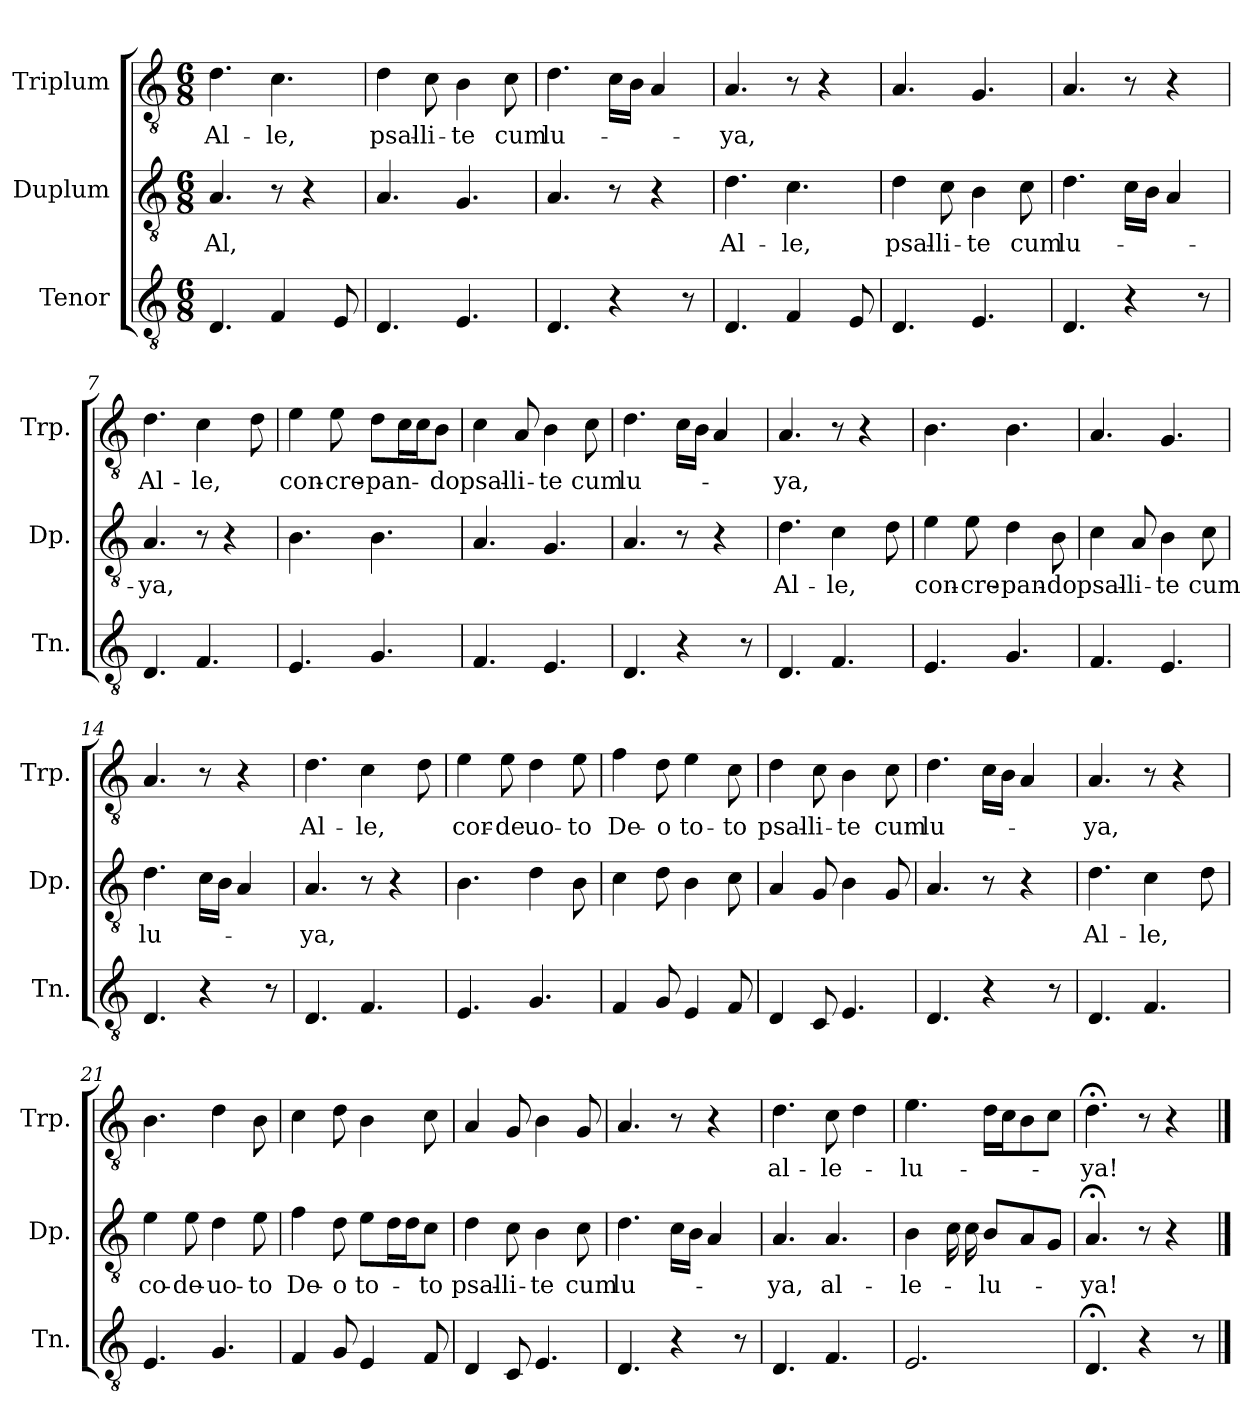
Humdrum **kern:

**kern	**kern	**text	**kern	**text
*part3	*part2	*part2	*part1	*part1
*staff3	*staff2	*staff2	*staff1	*staff1
*I"Tenor	*I"Duplum	*	*I"Triplum	*
*I'Tn.	*I'Dp.	*	*I'Trp.	*
*clefGv2	*clefGv2	*	*clefGv2	*
*k[]	*k[]	*	*k[]	*
*M6/8	*M6/8	*	*M6/8	*
=1	=1	=1	=1	=1
!	!	!LO:LY:b	!	!LO:LY:b
4.D/	4.A/	Al,	4.d\	Al-
!	!	!	!	!LO:LY:b
4F/	8r	.	4.c\	-le,
.	4r	.	.	.
8E/	.	.	.	.
=2	=2	=2	=2	=2
!	!	!	!	!LO:LY:b
4.D/	4.A/	.	4d\	psal-
!	!	!	!	!LO:LY:b
.	.	.	8c\	-li-
!	!	!	!	!LO:LY:b
4.E/	4.G/	.	4B\	-te
!	!	!	!	!LO:LY:b
.	.	.	8c\	cum
=3	=3	=3	=3	=3
!	!	!	!	!LO:LY:b
4.D/	4.A/	.	4.d\	lu-
4r	8r	.	16c\LL	.
.	.	.	16B\JJ	.
.	4r	.	4A/	.
8r	.	.	.	.
=4	=4	=4	=4	=4
!	!	!LO:LY:b	!	!LO:LY:b
4.D/	4.d\	Al-	4.A/	-ya,
!	!	!LO:LY:b	!	!
4F/	4.c\	-le,	8r	.
.	.	.	4r	.
8E/	.	.	.	.
=5	=5	=5	=5	=5
!	!	!LO:LY:b	!	!
4.D/	4d\	psal-	4.A/	.
!	!	!LO:LY:b	!	!
.	8c\	-li-	.	.
!	!	!LO:LY:b	!	!
4.E/	4B\	-te	4.G/	.
!	!	!LO:LY:b	!	!
.	8c\	cum	.	.
=6	=6	=6	=6	=6
!	!	!LO:LY:b	!	!
4.D/	4.d\	lu-	4.A/	.
4r	16c\LL	.	8r	.
.	16B\JJ	.	.	.
.	4A/	.	4r	.
8r	.	.	.	.
=7	=7	=7	=7	=7
!	!	!LO:LY:b	!	!LO:LY:b
4.D/	4.A/	-ya,	4.d\	Al-
!	!	!	!	!LO:LY:b
4.F/	8r	.	4c\	-le,
.	4r	.	.	.
.	.	.	8d\	.
!!LO:LB:g=z
=8	=8	=8	=8	=8
!	!	!	!	!LO:LY:b
4.E/	4.B\	.	4e\	con-
!	!	!	!	!LO:LY:b
.	.	.	8e\	-cre-
!	!	!	!	!LO:LY:b
4.G/	4.B\	.	8d\L	-pan-
*	*	*	*tremolo	*
.	.	.	16c\	.
.	.	.	16c\	.
*	*	*	*Xtremolo	*
!	!	!	!	!LO:LY:b
.	.	.	8B\J	-do
=9	=9	=9	=9	=9
!	!	!	!	!LO:LY:b
4.F/	4.A/	.	4c\	psal-
!	!	!	!	!LO:LY:b
.	.	.	8A/	-li-
!	!	!	!	!LO:LY:b
4.E/	4.G/	.	4B\	-te
!	!	!	!	!LO:LY:b
.	.	.	8c\	cum
=10	=10	=10	=10	=10
!	!	!	!	!LO:LY:b
4.D/	4.A/	.	4.d\	lu-
4r	8r	.	16c\LL	.
.	.	.	16B\JJ	.
.	4r	.	4A/	.
8r	.	.	.	.
=11	=11	=11	=11	=11
!	!	!LO:LY:b	!	!LO:LY:b
4.D/	4.d\	Al-	4.A/	-ya,
!	!	!LO:LY:b	!	!
4.F/	4c\	-le,	8r	.
.	.	.	4r	.
.	8d\	.	.	.
=12	=12	=12	=12	=12
!	!	!LO:LY:b	!	!
4.E/	4e\	con-	4.B\	.
!	!	!LO:LY:b	!	!
.	8e\	-cre-	.	.
!	!	!LO:LY:b	!	!
4.G/	4d\	-pan-	4.B\	.
!	!	!LO:LY:b	!	!
.	8B\	-do	.	.
=13	=13	=13	=13	=13
!	!	!LO:LY:b	!	!
4.F/	4c\	psal-	4.A/	.
!	!	!LO:LY:b	!	!
.	8A/	-li-	.	.
!	!	!LO:LY:b	!	!
4.E/	4B\	-te	4.G/	.
!	!	!LO:LY:b	!	!
.	8c\	cum	.	.
=14	=14	=14	=14	=14
!	!	!LO:LY:b	!	!
4.D/	4.d\	lu-	4.A/	.
4r	16c\LL	.	8r	.
.	16B\JJ	.	.	.
.	4A/	.	4r	.
8r	.	.	.	.
!!LO:LB:g=z
=15	=15	=15	=15	=15
!	!	!LO:LY:b	!	!LO:LY:b
4.D/	4.A/	-ya,	4.d\	Al-
!	!	!	!	!LO:LY:b
4.F/	8r	.	4c\	-le,
.	4r	.	.	.
.	.	.	8d\	.
=16	=16	=16	=16	=16
!	!	!	!	!LO:LY:b
4.E/	4.B\	.	4e\	cor-
!	!	!	!	!LO:LY:b
.	.	.	8e\	-de
!	!	!	!	!LO:LY:b
4.G/	4d\	.	4d\	uo-
!	!	!	!	!LO:LY:b
.	8B\	.	8e\	-to
=17	=17	=17	=17	=17
!	!	!	!	!LO:LY:b
4F/	4c\	.	4f\	De-
!	!	!	!	!LO:LY:b
8G/	8d\	.	8d\	-o
!	!	!	!	!LO:LY:b
4E/	4B\	.	4e\	to-
!	!	!	!	!LO:LY:b
8F/	8c\	.	8c\	-to
=18	=18	=18	=18	=18
!	!	!	!	!LO:LY:b
4D/	4A/	.	4d\	psal-
!	!	!	!	!LO:LY:b
8C/	8G/	.	8c\	-li-
!	!	!	!	!LO:LY:b
4.E/	4B\	.	4B\	-te
!	!	!	!	!LO:LY:b
.	8G/	.	8c\	cum
=19	=19	=19	=19	=19
!	!	!	!	!LO:LY:b
4.D/	4.A/	.	4.d\	lu-
4r	8r	.	16c\LL	.
.	.	.	16B\JJ	.
.	4r	.	4A/	.
8r	.	.	.	.
=20	=20	=20	=20	=20
!	!	!LO:LY:b	!	!LO:LY:b
4.D/	4.d\	Al-	4.A/	-ya,
!	!	!LO:LY:b	!	!
4.F/	4c\	-le,	8r	.
.	.	.	4r	.
.	8d\	.	.	.
=21	=21	=21	=21	=21
!	!	!LO:LY:b	!	!
4.E/	4e\	co-	4.B\	.
!	!	!LO:LY:b	!	!
.	8e\	-de-	.	.
!	!	!LO:LY:b	!	!
4.G/	4d\	-uo-	4d\	.
!	!	!LO:LY:b	!	!
.	8e\	-to	8B\	.
!!LO:PB:g=z
=22	=22	=22	=22	=22
!	!	!LO:LY:b	!	!
4F/	4f\	De-	4c\	.
!	!	!LO:LY:b	!	!
8G/	8d\	-o	8d\	.
!	!	!LO:LY:b	!	!
4E/	8e\L	to-	4B\	.
*	*tremolo	*	*	*
.	16d\	.	.	.
.	16d\	.	.	.
*	*Xtremolo	*	*	*
!	!	!LO:LY:b	!	!
8F/	8c\J	-to	8c\	.
=23	=23	=23	=23	=23
!	!	!LO:LY:b	!	!
4D/	4d\	psal-	4A/	.
!	!	!LO:LY:b	!	!
8C/	8c\	-li-	8G/	.
!	!	!LO:LY:b	!	!
4.E/	4B\	-te	4B\	.
!	!	!LO:LY:b	!	!
.	8c\	cum	8G/	.
=24	=24	=24	=24	=24
!	!	!LO:LY:b	!	!
4.D/	4.d\	lu-	4.A/	.
4r	16c\LL	.	8r	.
.	16B\JJ	.	.	.
.	4A/	.	4r	.
8r	.	.	.	.
=25	=25	=25	=25	=25
!	!	!LO:LY:b	!	!LO:LY:b
4.D/	4.A/	-ya,	4.d\	al-
!	!	!LO:LY:b	!	!LO:LY:b
4.F/	4.A/	al-	8c\	-le-
.	.	.	4d\	.
=26	=26	=26	=26	=26
!	!	!LO:LY:b	!	!LO:LY:b
2.E/	4B\	-le-	4.e\	-lu-
*	*tremolo	*	*	*
.	16c\	.	.	.
.	16c\	.	.	.
*	*Xtremolo	*	*	*
!	!	!LO:LY:b	!	!
.	8B/L	-lu-	16d\LL	.
.	.	.	16c\J	.
.	8A/	.	8B\	.
.	8G/J	.	8c\J	.
=27	=27	=27	=27	=27
!	!	!LO:LY:b	!	!LO:LY:b
4.D;</	4.A;</	-ya!	4.d;<\	-ya!
4r	8r	.	8r	.
.	4r	.	4r	.
8r	.	.	.	.
==	==	==	==	==
*-	*-	*-	*-	*-
